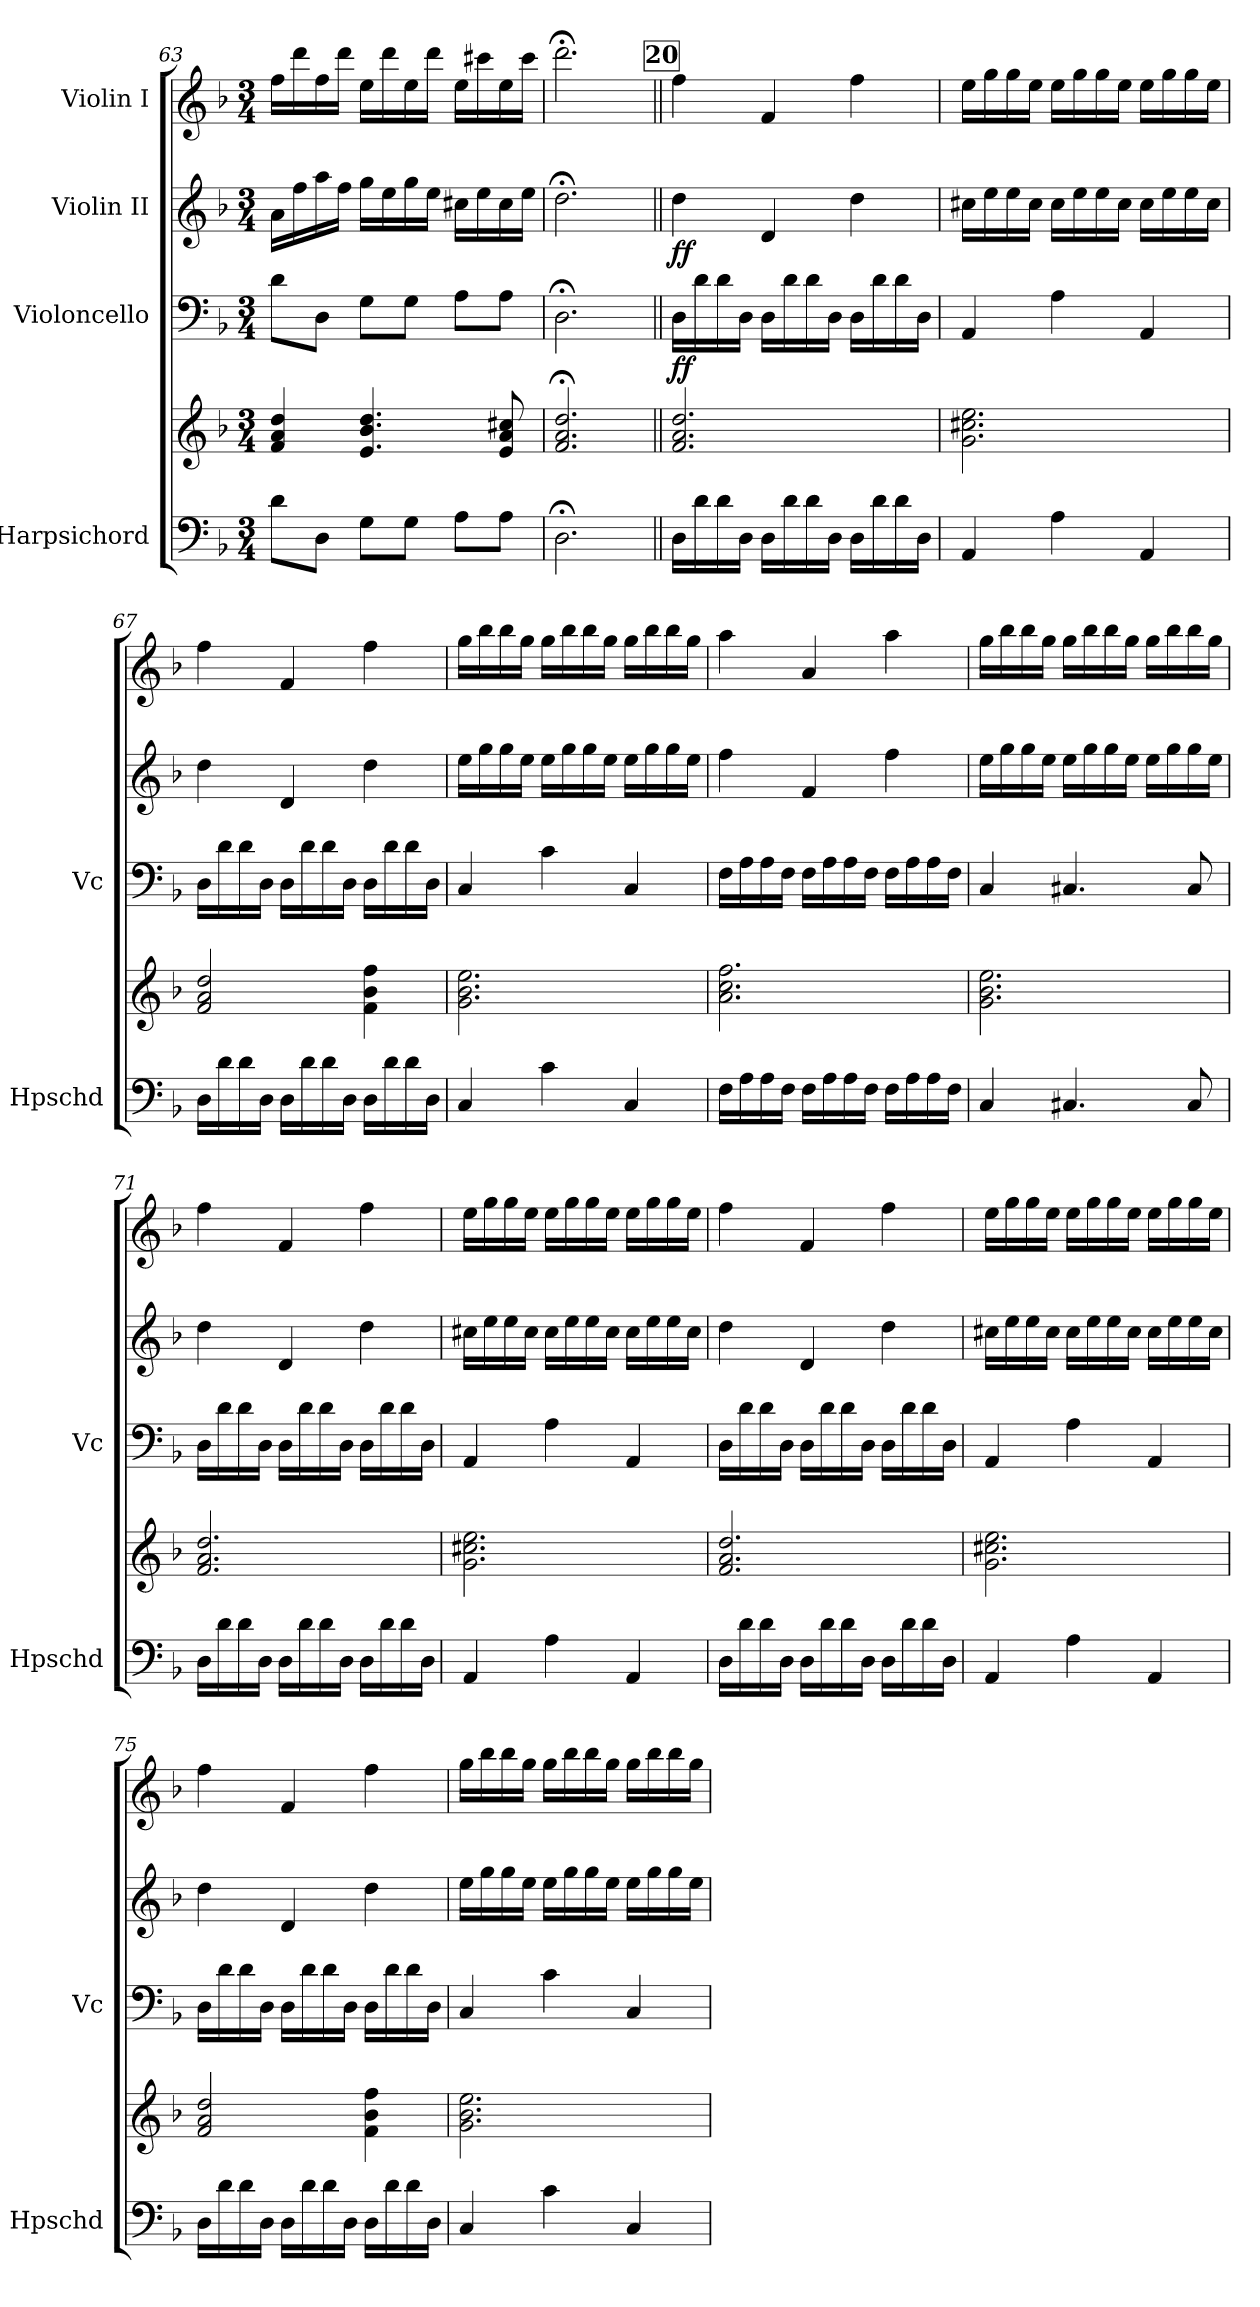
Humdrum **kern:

**kern	**kern	**kern	**dynam	**kern	**dynam	**kern
*part4	*part4	*part3	*part3	*part2	*part2	*part1
*staff5	*staff4	*staff3	*staff3	*staff2	*staff2	*staff1
*I"Harpsichord	*	*I"Violoncello	*	*I"Violin II	*	*I"Violin I
*I'Hpschd	*	*I'Vc	*	*	*	*
*clefF4	*clefG2	*clefF4	*	*clefG2	*	*clefG2
*k[b-]	*k[b-]	*k[b-]	*	*k[b-]	*	*k[b-]
*M3/4	*M3/4	*M3/4	*	*M3/4	*	*M3/4
=63	=63	=63	=63	=63	=63	=63
8d\L	4f/ 4a/ 4dd/	8d\L	.	16a\LL	.	16ff\LL
.	.	.	.	16ff\	.	16ddd\
8D\J	.	8D\J	.	16aa\	.	16ff\
.	.	.	.	16ff\JJ	.	16ddd\JJ
8G\L	4.e/ 4.b-/ 4.dd/	8G\L	.	16gg\LL	.	16ee\LL
.	.	.	.	16ee\	.	16ddd\
8G\J	.	8G\J	.	16gg\	.	16ee\
.	.	.	.	16ee\JJ	.	16ddd\JJ
8A\L	.	8A\L	.	16cc#X\LL	.	16ee\LL
.	.	.	.	16ee\	.	16ccc#X\
8A\J	8e/ 8a/ 8cc#X/	8A\J	.	16cc#\	.	16ee\
.	.	.	.	16ee\JJ	.	16ccc#\JJ
=64	=64	=64	=64	=64	=64	=64
2.D;<\	2.f/;< 2.a/;< 2.dd/;<	2.D;<\	.	2.dd;<\	.	2.ddd;<\
!!LO:LB:g=z
!!LO:REH:place=s1:a:B:fs=14:t=20
=65||	=65||	=65||	=65||	=65||	=65||	=65||
!	!	!	!LO:DY:b	!	!LO:DY:b	!
16D\LL	2.f/ 2.a/ 2.dd/	16D\LL	ff	4dd\	ff	4ff\
16d\	.	16d\	.	.	.	.
16d\	.	16d\	.	.	.	.
16D\JJ	.	16D\JJ	.	.	.	.
16D\LL	.	16D\LL	.	4d/	.	4f/
16d\	.	16d\	.	.	.	.
16d\	.	16d\	.	.	.	.
16D\JJ	.	16D\JJ	.	.	.	.
16D\LL	.	16D\LL	.	4dd\	.	4ff\
16d\	.	16d\	.	.	.	.
16d\	.	16d\	.	.	.	.
16D\JJ	.	16D\JJ	.	.	.	.
=66	=66	=66	=66	=66	=66	=66
4AA/	2.g\ 2.cc#X\ 2.ee\	4AA/	.	16cc#X\LL	.	16ee\LL
.	.	.	.	16ee\	.	16gg\
.	.	.	.	16ee\	.	16gg\
.	.	.	.	16cc#\JJ	.	16ee\JJ
4A\	.	4A\	.	16cc#\LL	.	16ee\LL
.	.	.	.	16ee\	.	16gg\
.	.	.	.	16ee\	.	16gg\
.	.	.	.	16cc#\JJ	.	16ee\JJ
4AA/	.	4AA/	.	16cc#\LL	.	16ee\LL
.	.	.	.	16ee\	.	16gg\
.	.	.	.	16ee\	.	16gg\
.	.	.	.	16cc#\JJ	.	16ee\JJ
=67	=67	=67	=67	=67	=67	=67
16D\LL	2f/ 2a/ 2dd/	16D\LL	.	4dd\	.	4ff\
16d\	.	16d\	.	.	.	.
16d\	.	16d\	.	.	.	.
16D\JJ	.	16D\JJ	.	.	.	.
16D\LL	.	16D\LL	.	4d/	.	4f/
16d\	.	16d\	.	.	.	.
16d\	.	16d\	.	.	.	.
16D\JJ	.	16D\JJ	.	.	.	.
16D\LL	4f\ 4b-\ 4ff\	16D\LL	.	4dd\	.	4ff\
16d\	.	16d\	.	.	.	.
16d\	.	16d\	.	.	.	.
16D\JJ	.	16D\JJ	.	.	.	.
=68	=68	=68	=68	=68	=68	=68
4C/	2.g\ 2.b-\ 2.ee\	4C/	.	16ee\LL	.	16gg\LL
.	.	.	.	16gg\	.	16bb-\
.	.	.	.	16gg\	.	16bb-\
.	.	.	.	16ee\JJ	.	16gg\JJ
4c\	.	4c\	.	16ee\LL	.	16gg\LL
.	.	.	.	16gg\	.	16bb-\
.	.	.	.	16gg\	.	16bb-\
.	.	.	.	16ee\JJ	.	16gg\JJ
4C/	.	4C/	.	16ee\LL	.	16gg\LL
.	.	.	.	16gg\	.	16bb-\
.	.	.	.	16gg\	.	16bb-\
.	.	.	.	16ee\JJ	.	16gg\JJ
=69	=69	=69	=69	=69	=69	=69
16F\LL	2.a\ 2.cc\ 2.ff\	16F\LL	.	4ff\	.	4aa\
16A\	.	16A\	.	.	.	.
16A\	.	16A\	.	.	.	.
16F\JJ	.	16F\JJ	.	.	.	.
16F\LL	.	16F\LL	.	4f/	.	4a/
16A\	.	16A\	.	.	.	.
16A\	.	16A\	.	.	.	.
16F\JJ	.	16F\JJ	.	.	.	.
16F\LL	.	16F\LL	.	4ff\	.	4aa\
16A\	.	16A\	.	.	.	.
16A\	.	16A\	.	.	.	.
16F\JJ	.	16F\JJ	.	.	.	.
!!LO:LB:g=z
=70	=70	=70	=70	=70	=70	=70
4C/	2.g\ 2.b-\ 2.ee\	4C/	.	16ee\LL	.	16gg\LL
.	.	.	.	16gg\	.	16bb-\
.	.	.	.	16gg\	.	16bb-\
.	.	.	.	16ee\JJ	.	16gg\JJ
4.C#X/	.	4.C#X/	.	16ee\LL	.	16gg\LL
.	.	.	.	16gg\	.	16bb-\
.	.	.	.	16gg\	.	16bb-\
.	.	.	.	16ee\JJ	.	16gg\JJ
.	.	.	.	16ee\LL	.	16gg\LL
.	.	.	.	16gg\	.	16bb-\
8C#/	.	8C#/	.	16gg\	.	16bb-\
.	.	.	.	16ee\JJ	.	16gg\JJ
=71	=71	=71	=71	=71	=71	=71
16D\LL	2.f/ 2.a/ 2.dd/	16D\LL	.	4dd\	.	4ff\
16d\	.	16d\	.	.	.	.
16d\	.	16d\	.	.	.	.
16D\JJ	.	16D\JJ	.	.	.	.
16D\LL	.	16D\LL	.	4d/	.	4f/
16d\	.	16d\	.	.	.	.
16d\	.	16d\	.	.	.	.
16D\JJ	.	16D\JJ	.	.	.	.
16D\LL	.	16D\LL	.	4dd\	.	4ff\
16d\	.	16d\	.	.	.	.
16d\	.	16d\	.	.	.	.
16D\JJ	.	16D\JJ	.	.	.	.
=72	=72	=72	=72	=72	=72	=72
4AA/	2.g\ 2.cc#X\ 2.ee\	4AA/	.	16cc#X\LL	.	16ee\LL
.	.	.	.	16ee\	.	16gg\
.	.	.	.	16ee\	.	16gg\
.	.	.	.	16cc#\JJ	.	16ee\JJ
4A\	.	4A\	.	16cc#\LL	.	16ee\LL
.	.	.	.	16ee\	.	16gg\
.	.	.	.	16ee\	.	16gg\
.	.	.	.	16cc#\JJ	.	16ee\JJ
4AA/	.	4AA/	.	16cc#\LL	.	16ee\LL
.	.	.	.	16ee\	.	16gg\
.	.	.	.	16ee\	.	16gg\
.	.	.	.	16cc#\JJ	.	16ee\JJ
=73	=73	=73	=73	=73	=73	=73
16D\LL	2.f/ 2.a/ 2.dd/	16D\LL	.	4dd\	.	4ff\
16d\	.	16d\	.	.	.	.
16d\	.	16d\	.	.	.	.
16D\JJ	.	16D\JJ	.	.	.	.
16D\LL	.	16D\LL	.	4d/	.	4f/
16d\	.	16d\	.	.	.	.
16d\	.	16d\	.	.	.	.
16D\JJ	.	16D\JJ	.	.	.	.
16D\LL	.	16D\LL	.	4dd\	.	4ff\
16d\	.	16d\	.	.	.	.
16d\	.	16d\	.	.	.	.
16D\JJ	.	16D\JJ	.	.	.	.
=74	=74	=74	=74	=74	=74	=74
4AA/	2.g\ 2.cc#X\ 2.ee\	4AA/	.	16cc#X\LL	.	16ee\LL
.	.	.	.	16ee\	.	16gg\
.	.	.	.	16ee\	.	16gg\
.	.	.	.	16cc#\JJ	.	16ee\JJ
4A\	.	4A\	.	16cc#\LL	.	16ee\LL
.	.	.	.	16ee\	.	16gg\
.	.	.	.	16ee\	.	16gg\
.	.	.	.	16cc#\JJ	.	16ee\JJ
4AA/	.	4AA/	.	16cc#\LL	.	16ee\LL
.	.	.	.	16ee\	.	16gg\
.	.	.	.	16ee\	.	16gg\
.	.	.	.	16cc#\JJ	.	16ee\JJ
!!LO:PB:g=z
=75	=75	=75	=75	=75	=75	=75
16D\LL	2f/ 2a/ 2dd/	16D\LL	.	4dd\	.	4ff\
16d\	.	16d\	.	.	.	.
16d\	.	16d\	.	.	.	.
16D\JJ	.	16D\JJ	.	.	.	.
16D\LL	.	16D\LL	.	4d/	.	4f/
16d\	.	16d\	.	.	.	.
16d\	.	16d\	.	.	.	.
16D\JJ	.	16D\JJ	.	.	.	.
16D\LL	4f\ 4b-\ 4ff\	16D\LL	.	4dd\	.	4ff\
16d\	.	16d\	.	.	.	.
16d\	.	16d\	.	.	.	.
16D\JJ	.	16D\JJ	.	.	.	.
=76	=76	=76	=76	=76	=76	=76
4C/	2.g\ 2.b-\ 2.ee\	4C/	.	16ee\LL	.	16gg\LL
.	.	.	.	16gg\	.	16bb-\
.	.	.	.	16gg\	.	16bb-\
.	.	.	.	16ee\JJ	.	16gg\JJ
4c\	.	4c\	.	16ee\LL	.	16gg\LL
.	.	.	.	16gg\	.	16bb-\
.	.	.	.	16gg\	.	16bb-\
.	.	.	.	16ee\JJ	.	16gg\JJ
4C/	.	4C/	.	16ee\LL	.	16gg\LL
.	.	.	.	16gg\	.	16bb-\
.	.	.	.	16gg\	.	16bb-\
.	.	.	.	16ee\JJ	.	16gg\JJ
=	=	=	=	=	=	=
*-	*-	*-	*-	*-	*-	*-
